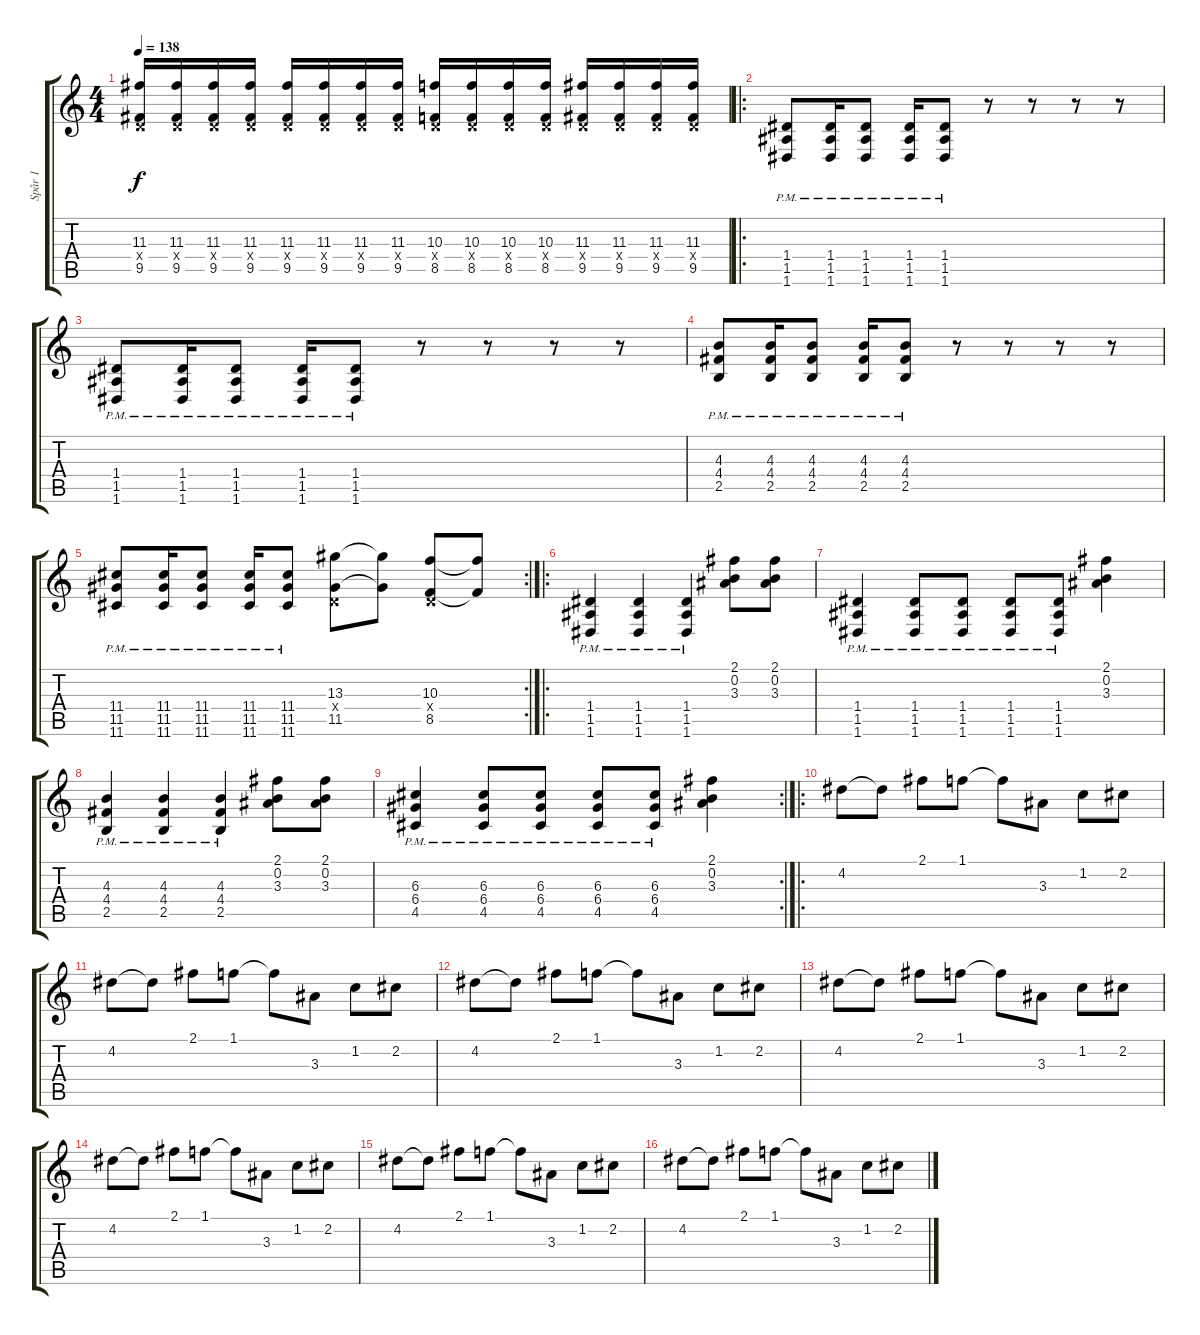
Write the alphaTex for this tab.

\track ("Spår 1" "Spår 1") {instrument distortionguitar}
\staff {score tabs}
\tuning (E4 B3 G3 D3 A2 D2) {hide}
\ts (4 4)
\tempo 138
\clef g2
\ks c
(11.3 0.4{x} 9.5).16{dy f} (11.3 0.4{x} 9.5).16 (11.3 0.4{x} 9.5).16 (11.3 0.4{x} 9.5).16 (11.3 0.4{x} 9.5).16 (11.3 0.4{x} 9.5).16 (11.3 0.4{x} 9.5).16 (11.3 0.4{x} 9.5).16 (10.3 0.4{x} 8.5).16 (10.3 0.4{x} 8.5).16 (10.3 0.4{x} 8.5).16 (10.3 0.4{x} 8.5).16 (11.3 0.4{x} 9.5).16 (11.3 0.4{x} 9.5).16 (11.3 0.4{x} 9.5).16 (11.3 0.4{x} 9.5).16 |
\ro
(1.4{pm} 1.5{pm} 1.6{pm}).8 (1.4{pm} 1.5{pm} 1.6{pm}).16 (1.4{pm} 1.5{pm} 1.6{pm}).8 (1.4{pm} 1.5{pm} 1.6{pm}).16 (1.4{pm} 1.5{pm} 1.6{pm}).8 r.8 r.8 r.8 r.8 |
(1.4{pm} 1.5{pm} 1.6{pm}).8 (1.4{pm} 1.5{pm} 1.6{pm}).16 (1.4{pm} 1.5{pm} 1.6{pm}).8 (1.4{pm} 1.5{pm} 1.6{pm}).16 (1.4{pm} 1.5{pm} 1.6{pm}).8 r.8 r.8 r.8 r.8 |
(4.3 4.4{pm} 2.5{pm}).8 (4.3 4.4{pm} 2.5{pm}).16 (4.3 4.4{pm} 2.5{pm}).8 (4.3 4.4{pm} 2.5{pm}).16 (4.3 4.4{pm} 2.5{pm}).8 r.8 r.8 r.8 r.8 |
\rc 2
(11.4 11.5{pm} 11.6{pm}).8 (11.4 11.5{pm} 11.6{pm}).16 (11.4 11.5{pm} 11.6{pm}).8 (11.4 11.5{pm} 11.6{pm}).16 (11.4 11.5{pm} 11.6{pm}).8 (13.3 0.4{x} 11.5).8 (13.3{t} 11.5{t}).8 (10.3 0.4{x} 8.5).8 (10.3{t} 8.5{t}).8 |
\ro
(1.4{pm} 1.5{pm} 1.6{pm}).4 (1.4{pm} 1.5{pm} 1.6{pm}).4 (1.4{pm} 1.5{pm} 1.6{pm}).4 (2.1 0.2 3.3).8 (2.1 0.2 3.3).8 |
(1.4{pm} 1.5{pm} 1.6{pm}).4 (1.4{pm} 1.5{pm} 1.6{pm}).8 (1.4{pm} 1.5{pm} 1.6{pm}).8 (1.4{pm} 1.5{pm} 1.6{pm}).8 (1.4{pm} 1.5{pm} 1.6{pm}).8 (2.1 0.2 3.3).4 |
(4.3 4.4{pm} 2.5{pm}).4 (4.3 4.4{pm} 2.5{pm}).4 (4.3 4.4{pm} 2.5).4 (2.1 0.2 3.3).8 (2.1 0.2 3.3).8 |
\rc 2
(6.3 6.4{pm} 4.5{pm}).4 (6.3 6.4{pm} 4.5{pm}).8 (6.3 6.4{pm} 4.5{pm}).8 (6.3 6.4{pm} 4.5{pm}).8 (6.3 6.4{pm} 4.5{pm}).8 (2.1 0.2 3.3).4 |
\ro
4.2.8 4.2{t}.8 2.1.8 1.1.8 1.1{t}.8 3.3.8 1.2.8 2.2.8 |
4.2.8 4.2{t}.8 2.1.8 1.1.8 1.1{t}.8 3.3.8 1.2.8 2.2.8 |
4.2.8 4.2{t}.8 2.1.8 1.1.8 1.1{t}.8 3.3.8 1.2.8 2.2.8 |
4.2.8 4.2{t}.8 2.1.8 1.1.8 1.1{t}.8 3.3.8 1.2.8 2.2.8 |
4.2.8 4.2{t}.8 2.1.8 1.1.8 1.1{t}.8 3.3.8 1.2.8 2.2.8 |
4.2.8 4.2{t}.8 2.1.8 1.1.8 1.1{t}.8 3.3.8 1.2.8 2.2.8 |
4.2.8 4.2{t}.8 2.1.8 1.1.8 1.1{t}.8 3.3.8 1.2.8 2.2.8
